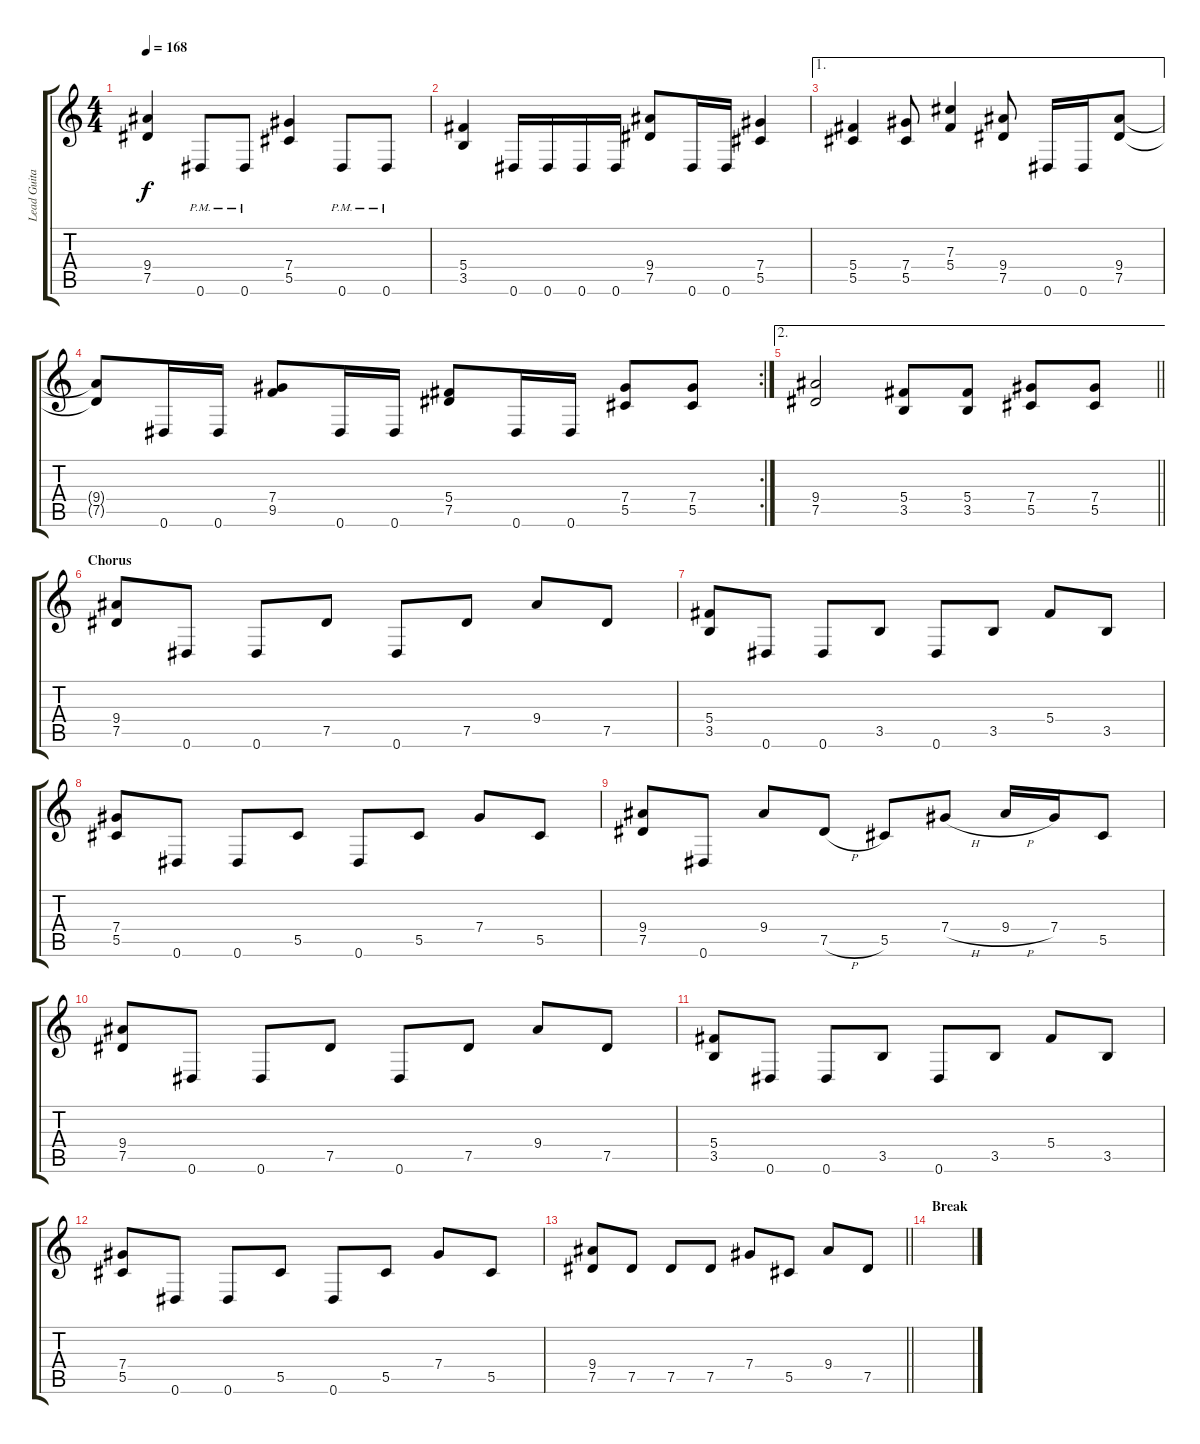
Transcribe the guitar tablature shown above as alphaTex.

\track ("Lead Guitar" "Lead Guita") {instrument overdrivenguitar}
\staff {score tabs}
\tuning (Eb4 Bb3 Gb3 Db3 Ab2 Eb2) {hide}
\ts (4 4)
\tempo 168
\clef g2
\ks c
(9.4 7.5).4{dy f} 0.6{pm}.8 0.6{pm}.8 (7.4 5.5).4 0.6{pm}.8 0.6{pm}.8 |
(5.4 3.5).4 0.6.16 0.6.16 0.6.16 0.6.16 (9.4 7.5).8 0.6.16 0.6.16 (7.4 5.5).4 |
\ae 1
(5.4 5.5).4 (7.4 5.5).8 (7.3 5.4).4 (9.4 7.5).8 0.6.16 0.6.16 (9.4 7.5).8 |
\rc 2
(9.4{t} 7.5{t}).8 0.6.16 0.6.16 (7.4 9.5).8 0.6.16 0.6.16 (5.4 7.5).8 0.6.16 0.6.16 (7.4 5.5).8 (7.4 5.5).8 |
\ae 2
\barLineRight lightlight
(9.4 7.5).2 (5.4 3.5).8 (5.4 3.5).8 (7.4 5.5).8 (7.4 5.5).8 |
\section ("" "Chorus")
(9.4 7.5).8 0.6.8 0.6.8 7.5.8 0.6.8 7.5.8 9.4.8 7.5.8 |
(5.4 3.5).8 0.6.8 0.6.8 3.5.8 0.6.8 3.5.8 5.4.8 3.5.8 |
(7.4 5.5).8 0.6.8 0.6.8 5.5.8 0.6.8 5.5.8 7.4.8 5.5.8 |
(9.4 7.5).8 0.6.8 9.4.8 7.5{h}.8 5.5.8 7.4{h}.8 9.4{h}.16 7.4.16 5.5.8 |
(9.4 7.5).8 0.6.8 0.6.8 7.5.8 0.6.8 7.5.8 9.4.8 7.5.8 |
(5.4 3.5).8 0.6.8 0.6.8 3.5.8 0.6.8 3.5.8 5.4.8 3.5.8 |
(7.4 5.5).8 0.6.8 0.6.8 5.5.8 0.6.8 5.5.8 7.4.8 5.5.8 |
\barLineRight lightlight
(9.4 7.5).8 7.5.8 7.5.8 7.5.8 7.4.8 5.5.8 9.4.8 7.5.8 |
\section ("" "Break")
